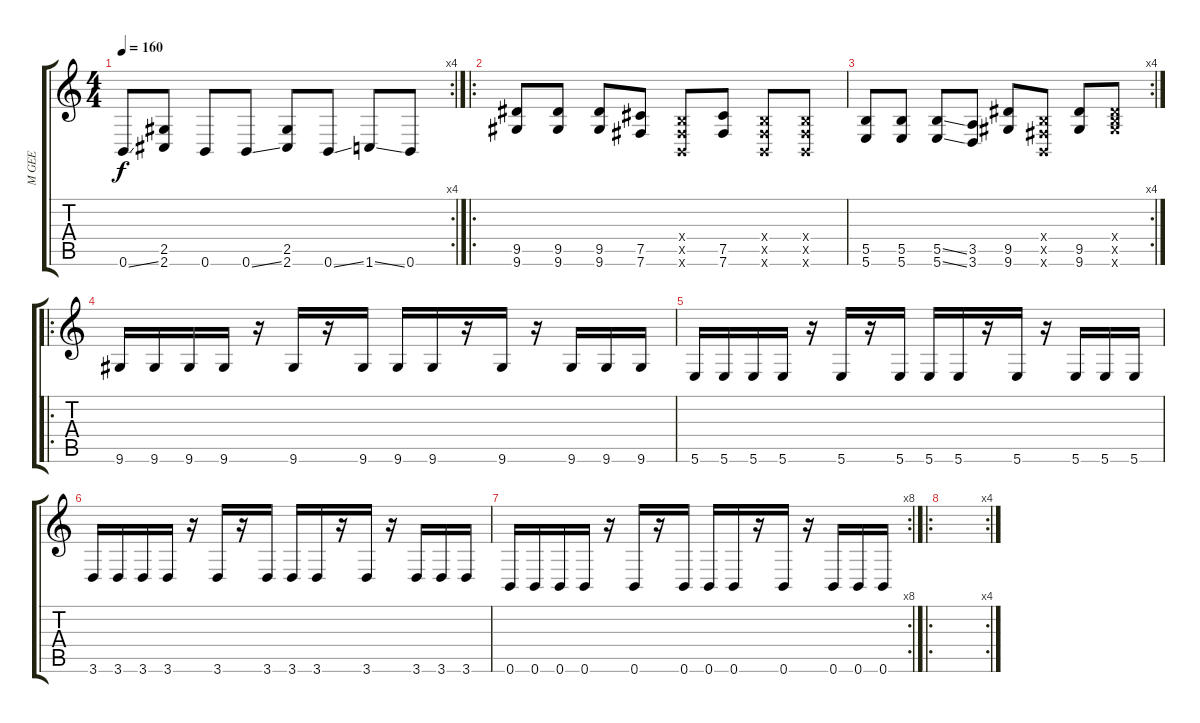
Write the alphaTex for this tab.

\track ("M GEE" "M GEE") {instrument distortionguitar}
\staff {score tabs}
\tuning (Db4 Ab3 E3 B2 Gb2 B1) {hide}
\rc 4
\ts (4 4)
\tempo 160
\clef g2
\ks c
0.6{ss}.8{dy f} (2.5 2.6).8 0.6.8 0.6{ss}.8 (2.5 2.6).8 0.6{ss}.8 1.6{ss}.8 0.6.8 |
\ro
(9.5 9.6).8 (9.5 9.6).8 (9.5 9.6).8 (7.5 7.6).8 (0.4{x} 0.5{x} 0.6{x}).8 (7.5 7.6).8 (0.4{x} 0.5{x} 0.6{x}).8 (0.4{x} 0.5{x} 0.6{x}).8 |
\rc 4
(5.5 5.6).8 (5.5 5.6).8 (5.5{ss} 5.6{ss}).8 (3.5 3.6).8 (9.5 9.6).8 (0.4{x} 0.5{x} 0.6{x}).8 (9.5 9.6).8 (0.4{x} 9.5{x} 9.6{x}).8 |
\ro
9.6.16 9.6.16 9.6.16 9.6.16 r.16 9.6.16 r.16 9.6.16 9.6.16 9.6.16 r.16 9.6.16 r.16 9.6.16 9.6.16 9.6.16 |
5.6.16 5.6.16 5.6.16 5.6.16 r.16 5.6.16 r.16 5.6.16 5.6.16 5.6.16 r.16 5.6.16 r.16 5.6.16 5.6.16 5.6.16 |
3.6.16 3.6.16 3.6.16 3.6.16 r.16 3.6.16 r.16 3.6.16 3.6.16 3.6.16 r.16 3.6.16 r.16 3.6.16 3.6.16 3.6.16 |
\rc 8
0.6.16 0.6.16 0.6.16 0.6.16 r.16 0.6.16 r.16 0.6.16 0.6.16 0.6.16 r.16 0.6.16 r.16 0.6.16 0.6.16 0.6.16 |
\ro
\rc 4
